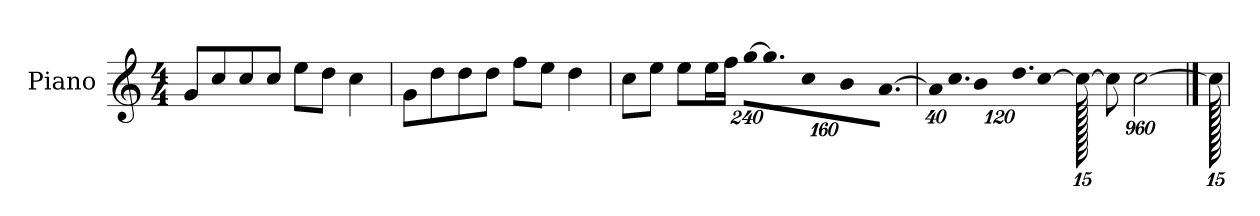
**kern
*part1
*staff1
*I"Piano
*I'P-no
*clefG2
*k[]
*M4/4
*MM90
=1
8g/L
8cc/
8cc/
8cc/J
8ee\L
8dd\J
4cc\
=2
8g\L
8dd\
8dd\
8dd\J
8ff\L
8ee\J
4dd\
=3
8cc\L
8ee\J
8ee\L
16ee\L
16ff\JJ
*Xbrackettup
!LO:N:vis=16
[1920%137gg\KL
!LO:N:vis=8.
640%137gg\]
!LO:N:vis=16
1920%137cc\L
!LO:N:vis=32
640%23b\K
!LO:N:vis=16.
[960%103a\JJ
=4
!LO:N:vis=32
640%23a\KLL]
!LO:N:vis=16.
960%103cc\J
!LO:N:vis=8
960%137b\
!LO:N:vis=16.
960%103dd\L
[384%41cc\J
1920cc\_
8cc\]
[1920%719cc\
==5
1920cc\]
=
*-
